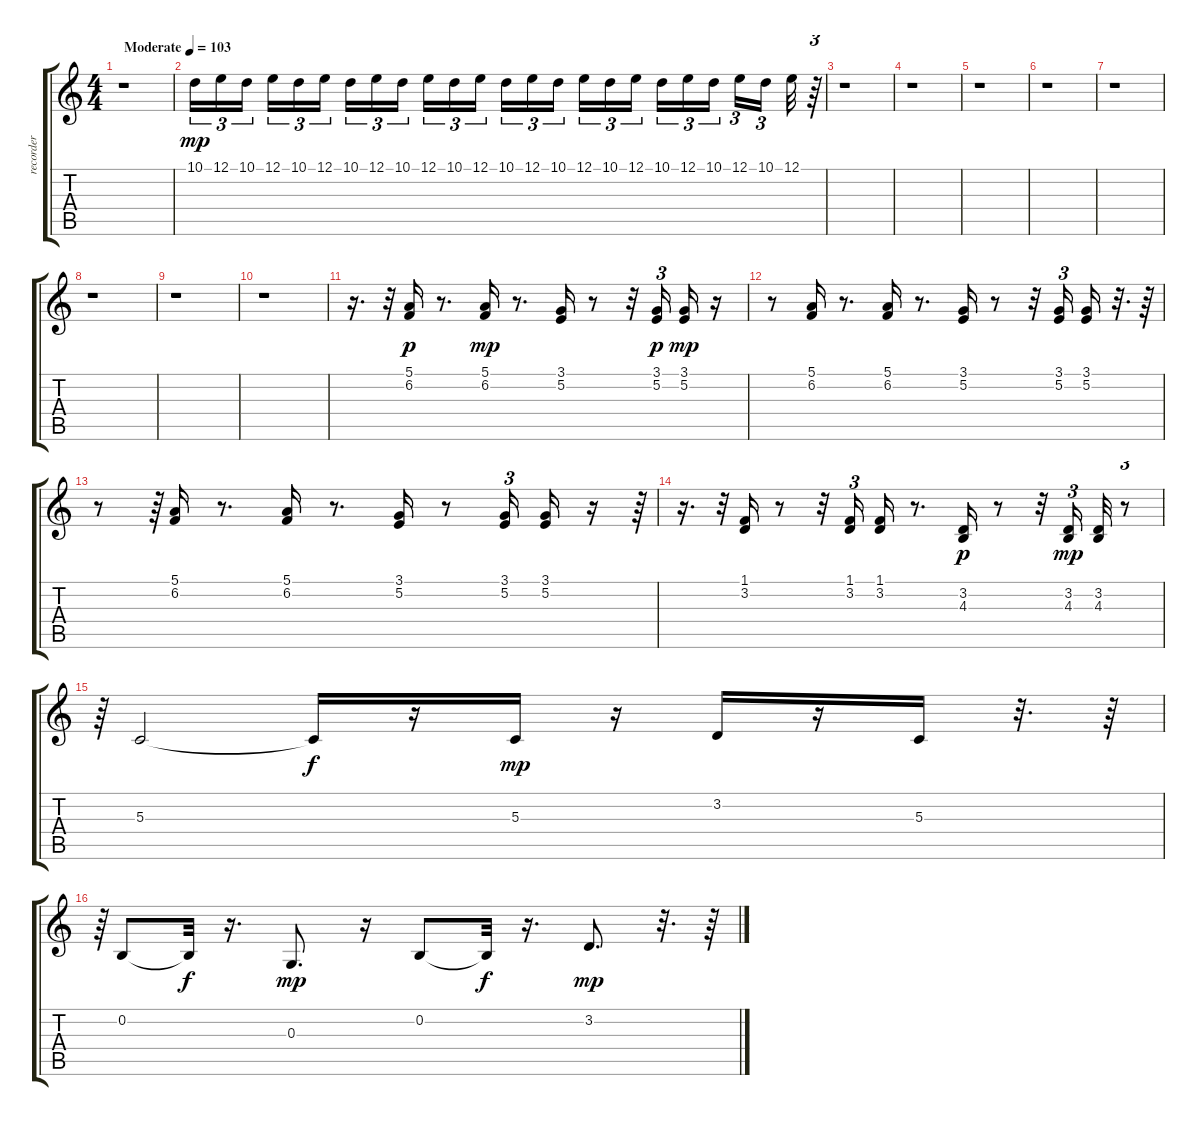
\track ("recorder" "recorder") {instrument recorder}
\staff {score tabs}
\tuning (E4 B3 G3 D3 A2 E2) {hide}
\ts (4 4)
\tempo (103 "Moderate")
\clef g2
\ks c
r.1{dy mp instrument recorder} |
10.1.16{tu (3 2) balance 8} 12.1.16{tu (3 2)} 10.1.16{tu (3 2) beam splitsecondary} 12.1.16{tu (3 2)} 10.1.16{tu (3 2)} 12.1.16{tu (3 2)} 10.1.16{tu (3 2)} 12.1.16{tu (3 2)} 10.1.16{tu (3 2) beam splitsecondary} 12.1.16{tu (3 2)} 10.1.16{tu (3 2)} 12.1.16{tu (3 2)} 10.1.16{tu (3 2)} 12.1.16{tu (3 2)} 10.1.16{tu (3 2) beam splitsecondary} 12.1.16{tu (3 2)} 10.1.16{tu (3 2)} 12.1.16{tu (3 2)} 10.1.16{tu (3 2)} 12.1.16{tu (3 2)} 10.1.16{tu (3 2) beam splitsecondary} 12.1.16{tu (3 2)} 10.1.16{tu (3 2) beam splitsecondary} 12.1.32 r.64{tu (3 2)} |
r.1 |
r.1 |
r.1 |
r.1 |
r.1 |
r.1 |
r.1 |
r.1 |
r.16{d} r.32{tu (3 2)} (5.1 6.2).16{dy p} r.8{d} (5.1 6.2).16{dy mp} r.8{d} (3.1 5.2).16 r.8 r.32 (3.1 5.2).16{tu (3 2) dy p} (3.1 5.2).16{dy mp} r.16 |
r.8 (5.1 6.2).16 r.8{d} (5.1 6.2).16 r.8{d} (3.1 5.2).16 r.8 r.32 (3.1 5.2).16{tu (3 2)} (3.1 5.2).16 r.32{d} r.64 |
r.8 r.64{tu (3 2)} (5.1 6.2).16 r.8{d} (5.1 6.2).16 r.8{d} (3.1 5.2).16 r.8 (3.1 5.2).16{tu (3 2)} (3.1 5.2).16 r.16 r.64{tu (3 2)} |
r.16{d} r.32{tu (3 2)} (1.1 3.2).16 r.8 r.32 (1.1 3.2).16{tu (3 2)} (1.1 3.2).16 r.8{d} (3.2 4.3).16{dy p} r.8 r.32 (3.2 4.3).16{tu (3 2) dy mp} (3.2 4.3).32 r.8{tu (3 2)} |
r.64{tu (3 2)} 5.3.2 5.3{t}.16{dy f} r.16 5.3.16{dy mp} r.16 3.2.16 r.16 5.3.16 r.32{d} r.64 |
r.64{tu (3 2)} 0.2.8 0.2{t}.32{dy f} r.16{d} 0.3.8{d dy mp} r.16 0.2.8 0.2{t}.32{dy f} r.16{d} 3.2.8{d dy mp} r.32{d} r.64
